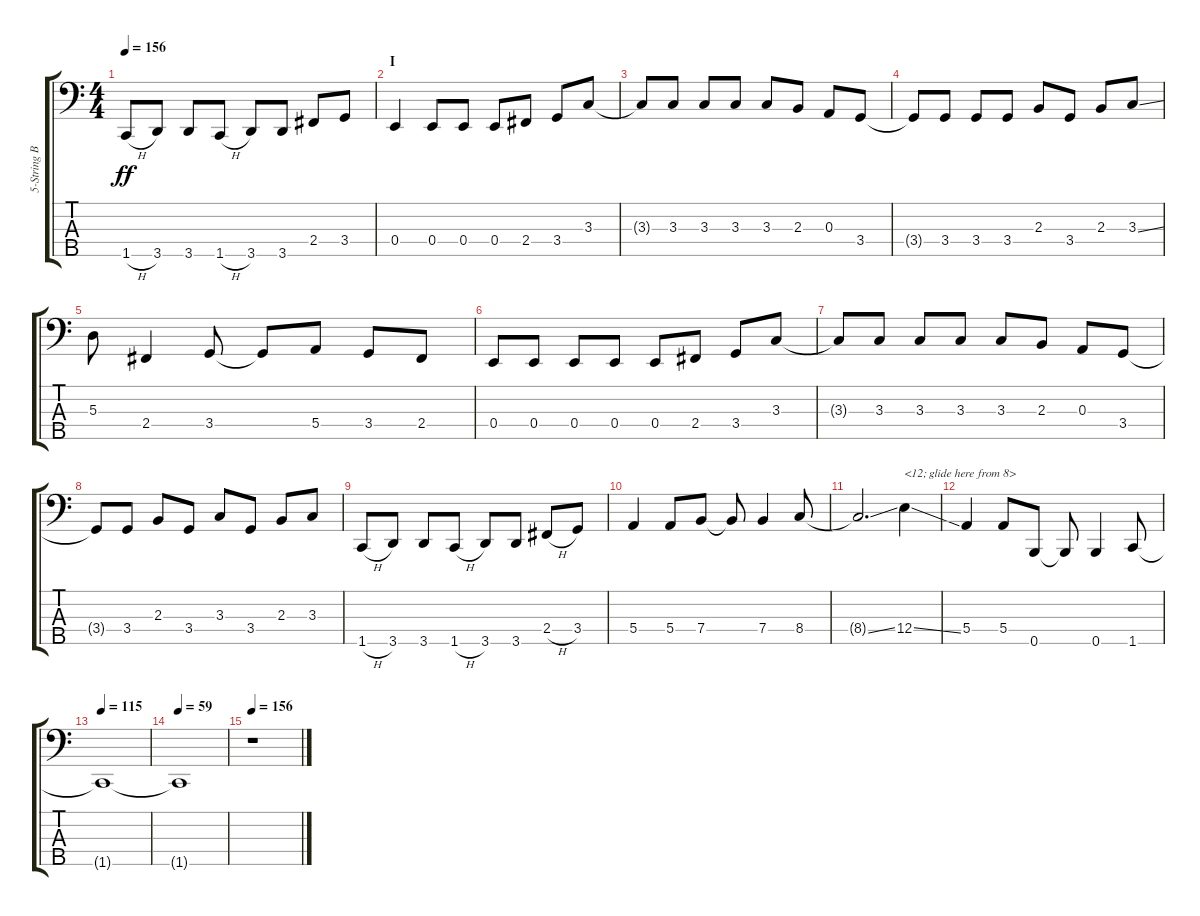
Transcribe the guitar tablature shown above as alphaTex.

\track ("5-String Bass" "5-String B") {instrument electricbasspick}
\staff {score tabs}
\tuning (G2 D2 A1 E1 B0) {hide}
\ts (4 4)
\tempo 156
\clef f4
\ks c
1.5{h}.8{dy ff} 3.5.8 3.5.8 1.5{h}.8 3.5.8 3.5.8 2.4.8 3.4.8 |
\section ("" "I")
0.4.4 0.4.8 0.4.8 0.4.8 2.4.8 3.4.8 3.3.8 |
3.3{t}.8 3.3.8 3.3.8 3.3.8 3.3.8 2.3.8 0.3.8 3.4.8 |
3.4{t}.8 3.4.8 3.4.8 3.4.8 2.3.8 3.4.8 2.3.8 3.3{ss}.8 |
5.3.8 2.4.4 3.4.8 3.4{t}.8 5.4.8 3.4.8 2.4.8 |
0.4.8 0.4.8 0.4.8 0.4.8 0.4.8 2.4.8 3.4.8 3.3.8 |
3.3{t}.8 3.3.8 3.3.8 3.3.8 3.3.8 2.3.8 0.3.8 3.4.8 |
3.4{t}.8 3.4.8 2.3.8 3.4.8 3.3.8 3.4.8 2.3.8 3.3.8 |
1.5{h}.8 3.5.8 3.5.8 1.5{h}.8 3.5.8 3.5.8 2.4{h}.8 3.4.8 |
5.4.4 5.4.8 7.4.8 7.4{t}.8 7.4.4 8.4.8 |
8.4{ss t}.2{d} 12.4{ss}.4{txt "<12; glide here from 8>"} |
5.4.4 5.4.8 0.5.8 0.5{t}.8 0.5.4 1.5.8 |
\tempo 115
1.5{t}.1 |
\tempo 59
1.5{t}.1 |
\tempo 156
r.1
